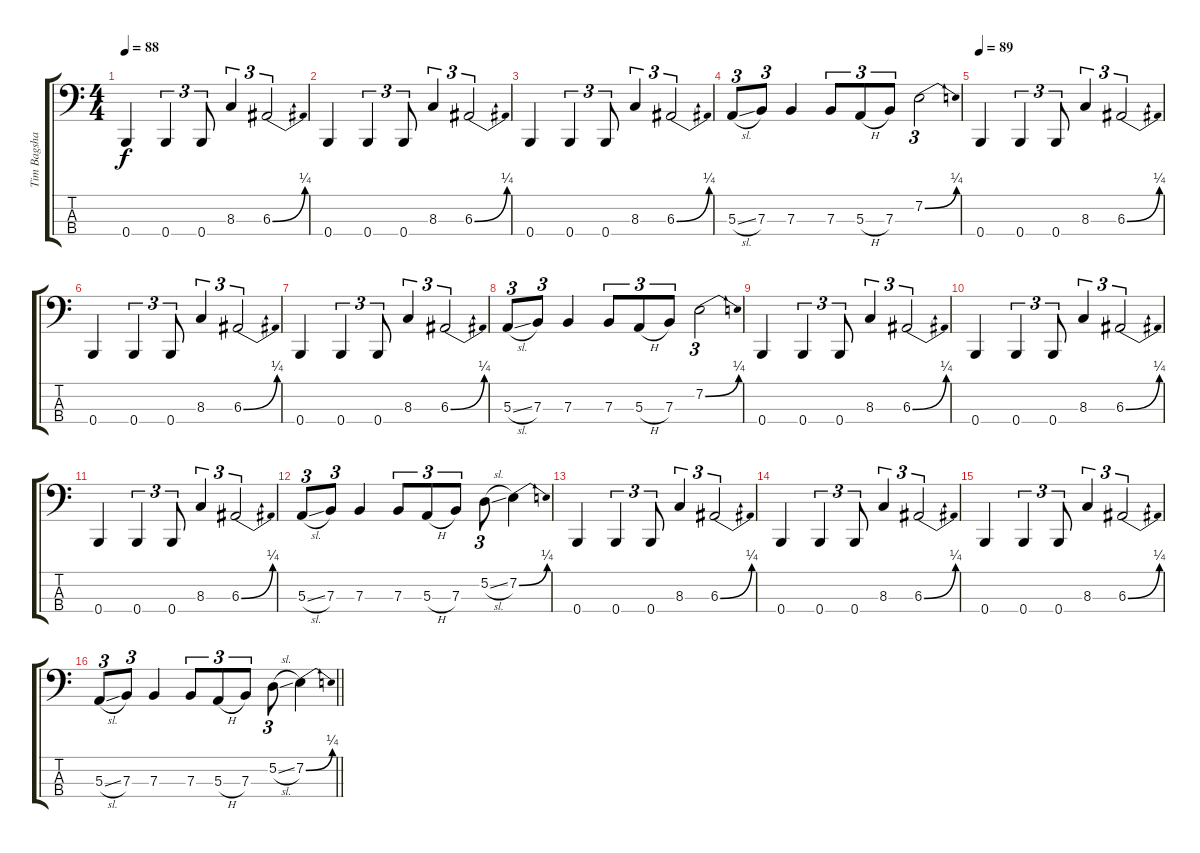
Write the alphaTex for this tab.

\track ("Tim Bagshaw" "Tim Bagsha") {instrument electricbassfinger}
\staff {score tabs}
\tuning (D2 A1 E1 B0) {hide}
\ts (4 4)
\section ("" "")
\tempo 88
\clef f4
\ks c
0.4.4{dy f} 0.4.4{tu (3 2)} 0.4.8{tu (3 2)} 8.3.4{tu (3 2)} 6.3{be (bend 0 0 60 1)}.2{tu (3 2)} |
0.4.4 0.4.4{tu (3 2)} 0.4.8{tu (3 2)} 8.3.4{tu (3 2)} 6.3{be (bend 0 0 60 1)}.2{tu (3 2)} |
0.4.4 0.4.4{tu (3 2)} 0.4.8{tu (3 2)} 8.3.4{tu (3 2)} 6.3{be (bend 0 0 60 1)}.2{tu (3 2)} |
5.3{sl}.8{tu (3 2)} 7.3.8{tu (3 2)} 7.3.4 7.3.8{tu (3 2)} 5.3{h}.8{tu (3 2)} 7.3.8{tu (3 2)} 7.2{be (bend 0 0 60 1)}.2{tu (3 2)} |
\tempo 89
0.4.4 0.4.4{tu (3 2)} 0.4.8{tu (3 2)} 8.3.4{tu (3 2)} 6.3{be (bend 0 0 60 1)}.2{tu (3 2)} |
0.4.4 0.4.4{tu (3 2)} 0.4.8{tu (3 2)} 8.3.4{tu (3 2)} 6.3{be (bend 0 0 60 1)}.2{tu (3 2)} |
0.4.4 0.4.4{tu (3 2)} 0.4.8{tu (3 2)} 8.3.4{tu (3 2)} 6.3{be (bend 0 0 60 1)}.2{tu (3 2)} |
5.3{sl}.8{tu (3 2)} 7.3.8{tu (3 2)} 7.3.4 7.3.8{tu (3 2)} 5.3{h}.8{tu (3 2)} 7.3.8{tu (3 2)} 7.2{be (bend 0 0 60 1)}.2{tu (3 2)} |
0.4.4 0.4.4{tu (3 2)} 0.4.8{tu (3 2)} 8.3.4{tu (3 2)} 6.3{be (bend 0 0 60 1)}.2{tu (3 2)} |
0.4.4 0.4.4{tu (3 2)} 0.4.8{tu (3 2)} 8.3.4{tu (3 2)} 6.3{be (bend 0 0 60 1)}.2{tu (3 2)} |
0.4.4 0.4.4{tu (3 2)} 0.4.8{tu (3 2)} 8.3.4{tu (3 2)} 6.3{be (bend 0 0 60 1)}.2{tu (3 2)} |
5.3{sl}.8{tu (3 2)} 7.3.8{tu (3 2)} 7.3.4 7.3.8{tu (3 2)} 5.3{h}.8{tu (3 2)} 7.3.8{tu (3 2)} 5.2{sl}.8{tu (3 2)} 7.2{be (bend 0 0 60 1)}.4 |
0.4.4 0.4.4{tu (3 2)} 0.4.8{tu (3 2)} 8.3.4{tu (3 2)} 6.3{be (bend 0 0 60 1)}.2{tu (3 2)} |
0.4.4 0.4.4{tu (3 2)} 0.4.8{tu (3 2)} 8.3.4{tu (3 2)} 6.3{be (bend 0 0 60 1)}.2{tu (3 2)} |
0.4.4 0.4.4{tu (3 2)} 0.4.8{tu (3 2)} 8.3.4{tu (3 2)} 6.3{be (bend 0 0 60 1)}.2{tu (3 2)} |
\barLineRight lightlight
5.3{sl}.8{tu (3 2)} 7.3.8{tu (3 2)} 7.3.4 7.3.8{tu (3 2)} 5.3{h}.8{tu (3 2)} 7.3.8{tu (3 2)} 5.2{sl}.8{tu (3 2)} 7.2{be (bend 0 0 60 1)}.4
